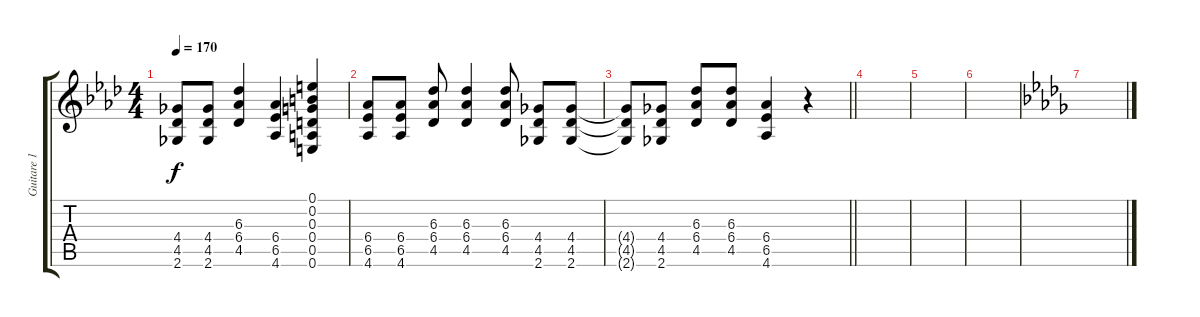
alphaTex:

\track ("Guitare 1" "Guitare 1") {instrument overdrivenguitar}
\staff {score tabs}
\tuning (E4 B3 G3 D3 A2 E2) {hide}
\ts (4 4)
\tempo 170
\clef g2
\ks ab
(4.4{t} 4.5{t} 2.6{t}).8{dy f} (4.4 4.5 2.6).8 (6.3 6.4 4.5).4 (6.4 6.5 4.6).4 (0.1 0.2 0.3 0.4 0.5 0.6).4 |
(6.4 6.5 4.6).8 (6.4 6.5 4.6).8 (6.3 6.4 4.5).8 (6.3 6.4 4.5).4 (6.3 6.4 4.5).8 (4.4 4.5 2.6).8 (4.4 4.5 2.6).8 |
\barLineRight lightlight
(4.4{t} 4.5{t} 2.6{t}).8 (4.4 4.5 2.6).8 (6.3 6.4 4.5).8 (6.3 6.4 4.5).8 (6.4 6.5 4.6).4 r.4 |
|
|
|
\ks db
